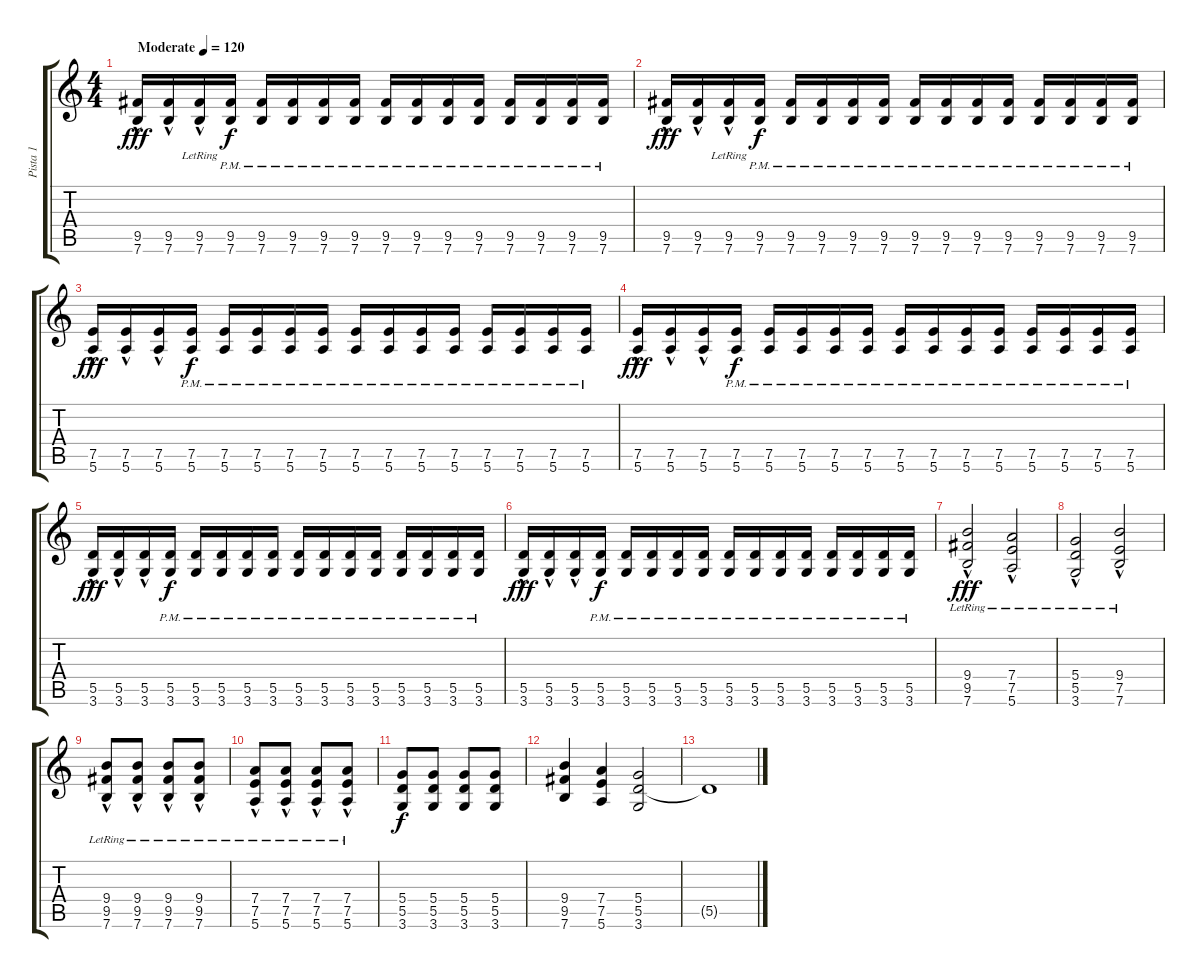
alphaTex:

\track ("Pista 1" "Pista 1") {instrument distortionguitar}
\staff {score tabs}
\tuning (E4 B3 G3 D3 A2 E2) {hide}
\ts (4 4)
\tempo (120 "Moderate")
\clef g2
\ks c
(9.5{hac} 7.6{hac}).16{dy fff instrument distortionguitar} (9.5{hac} 7.6{hac}).16 (9.5{hac lr} 7.6{hac lr}).16 (9.5{pm} 7.6{pm}).16{dy f} (9.5{pm} 7.6{pm}).16 (9.5{pm} 7.6{pm}).16 (9.5{pm} 7.6{pm}).16 (9.5{pm} 7.6{pm}).16 (9.5{pm} 7.6{pm}).16 (9.5{pm} 7.6{pm}).16 (9.5{pm} 7.6{pm}).16 (9.5{pm} 7.6{pm}).16 (9.5{pm} 7.6{pm}).16 (9.5{pm} 7.6{pm}).16 (9.5{pm} 7.6{pm}).16 (9.5{pm} 7.6{pm}).16 |
(9.5{hac} 7.6{hac}).16{dy fff} (9.5{hac} 7.6{hac}).16 (9.5{hac lr} 7.6{hac lr}).16 (9.5{pm} 7.6{pm}).16{dy f} (9.5{pm} 7.6{pm}).16 (9.5{pm} 7.6{pm}).16 (9.5{pm} 7.6{pm}).16 (9.5{pm} 7.6{pm}).16 (9.5{pm} 7.6{pm}).16 (9.5{pm} 7.6{pm}).16 (9.5{pm} 7.6{pm}).16 (9.5{pm} 7.6{pm}).16 (9.5{pm} 7.6{pm}).16 (9.5{pm} 7.6{pm}).16 (9.5{pm} 7.6{pm}).16 (9.5{pm} 7.6{pm}).16 |
(7.5{hac} 5.6{hac}).16{dy fff} (7.5{hac} 5.6{hac}).16 (7.5{hac} 5.6{hac}).16 (7.5{pm} 5.6{pm}).16{dy f} (7.5{pm} 5.6{pm}).16 (7.5{pm} 5.6{pm}).16 (7.5{pm} 5.6{pm}).16 (7.5{pm} 5.6{pm}).16 (7.5{pm} 5.6{pm}).16 (7.5{pm} 5.6{pm}).16 (7.5{pm} 5.6{pm}).16 (7.5{pm} 5.6{pm}).16 (7.5{pm} 5.6{pm}).16 (7.5{pm} 5.6{pm}).16 (7.5{pm} 5.6{pm}).16 (7.5{pm} 5.6{pm}).16 |
(7.5{hac} 5.6{hac}).16{dy fff} (7.5{hac} 5.6{hac}).16 (7.5{hac} 5.6{hac}).16 (7.5{pm} 5.6{pm}).16{dy f} (7.5{pm} 5.6{pm}).16 (7.5{pm} 5.6{pm}).16 (7.5{pm} 5.6{pm}).16 (7.5{pm} 5.6{pm}).16 (7.5{pm} 5.6{pm}).16 (7.5{pm} 5.6{pm}).16 (7.5{pm} 5.6{pm}).16 (7.5{pm} 5.6{pm}).16 (7.5{pm} 5.6{pm}).16 (7.5{pm} 5.6{pm}).16 (7.5{pm} 5.6{pm}).16 (7.5{pm} 5.6{pm}).16 |
(5.5{hac} 3.6{hac}).16{dy fff} (5.5{hac} 3.6{hac}).16 (5.5{hac} 3.6{hac}).16 (5.5{pm} 3.6{pm}).16{dy f} (5.5{pm} 3.6{pm}).16 (5.5{pm} 3.6{pm}).16 (5.5{pm} 3.6{pm}).16 (5.5{pm} 3.6{pm}).16 (5.5{pm} 3.6{pm}).16 (5.5{pm} 3.6{pm}).16 (5.5{pm} 3.6{pm}).16 (5.5{pm} 3.6{pm}).16 (5.5{pm} 3.6{pm}).16 (5.5{pm} 3.6{pm}).16 (5.5{pm} 3.6{pm}).16 (5.5{pm} 3.6{pm}).16 |
(5.5{hac} 3.6{hac}).16{dy fff} (5.5{hac} 3.6{hac}).16 (5.5{hac} 3.6{hac}).16 (5.5{pm} 3.6{pm}).16{dy f} (5.5{pm} 3.6{pm}).16 (5.5{pm} 3.6{pm}).16 (5.5{pm} 3.6{pm}).16 (5.5{pm} 3.6{pm}).16 (5.5{pm} 3.6{pm}).16 (5.5{pm} 3.6{pm}).16 (5.5{pm} 3.6{pm}).16 (5.5{pm} 3.6{pm}).16 (5.5{pm} 3.6{pm}).16 (5.5{pm} 3.6{pm}).16 (5.5{pm} 3.6{pm}).16 (5.5{pm} 3.6{pm}).16 |
(9.4{hac lr} 9.5{hac lr} 7.6{hac lr}).2{dy fff} (7.4{hac lr} 7.5{hac lr} 5.6{hac lr}).2 |
(5.4{hac lr} 5.5{hac lr} 3.6{hac lr}).2 (9.4{hac lr} 7.5{hac lr} 7.6{hac lr}).2 |
(9.4{hac lr} 9.5{hac lr} 7.6{hac lr}).8 (9.4{hac lr} 9.5{hac lr} 7.6{hac lr}).8 (9.4{hac lr} 9.5{hac lr} 7.6{hac lr}).8 (9.4{hac lr} 9.5{hac lr} 7.6{hac lr}).8 |
(7.4{hac lr} 7.5{hac lr} 5.6{hac lr}).8 (7.4{hac lr} 7.5{hac lr} 5.6{hac lr}).8 (7.4{hac lr} 7.5{hac lr} 5.6{hac lr}).8 (7.4{hac lr} 7.5{hac lr} 5.6{hac lr}).8 |
(5.4 5.5 3.6).8{dy f} (5.4 5.5 3.6).8 (5.4 5.5 3.6).8 (5.4 5.5 3.6).8 |
(9.4 9.5 7.6).4 (7.4 7.5 5.6).4 (5.4 5.5 3.6).2 |
5.5{t}.1
